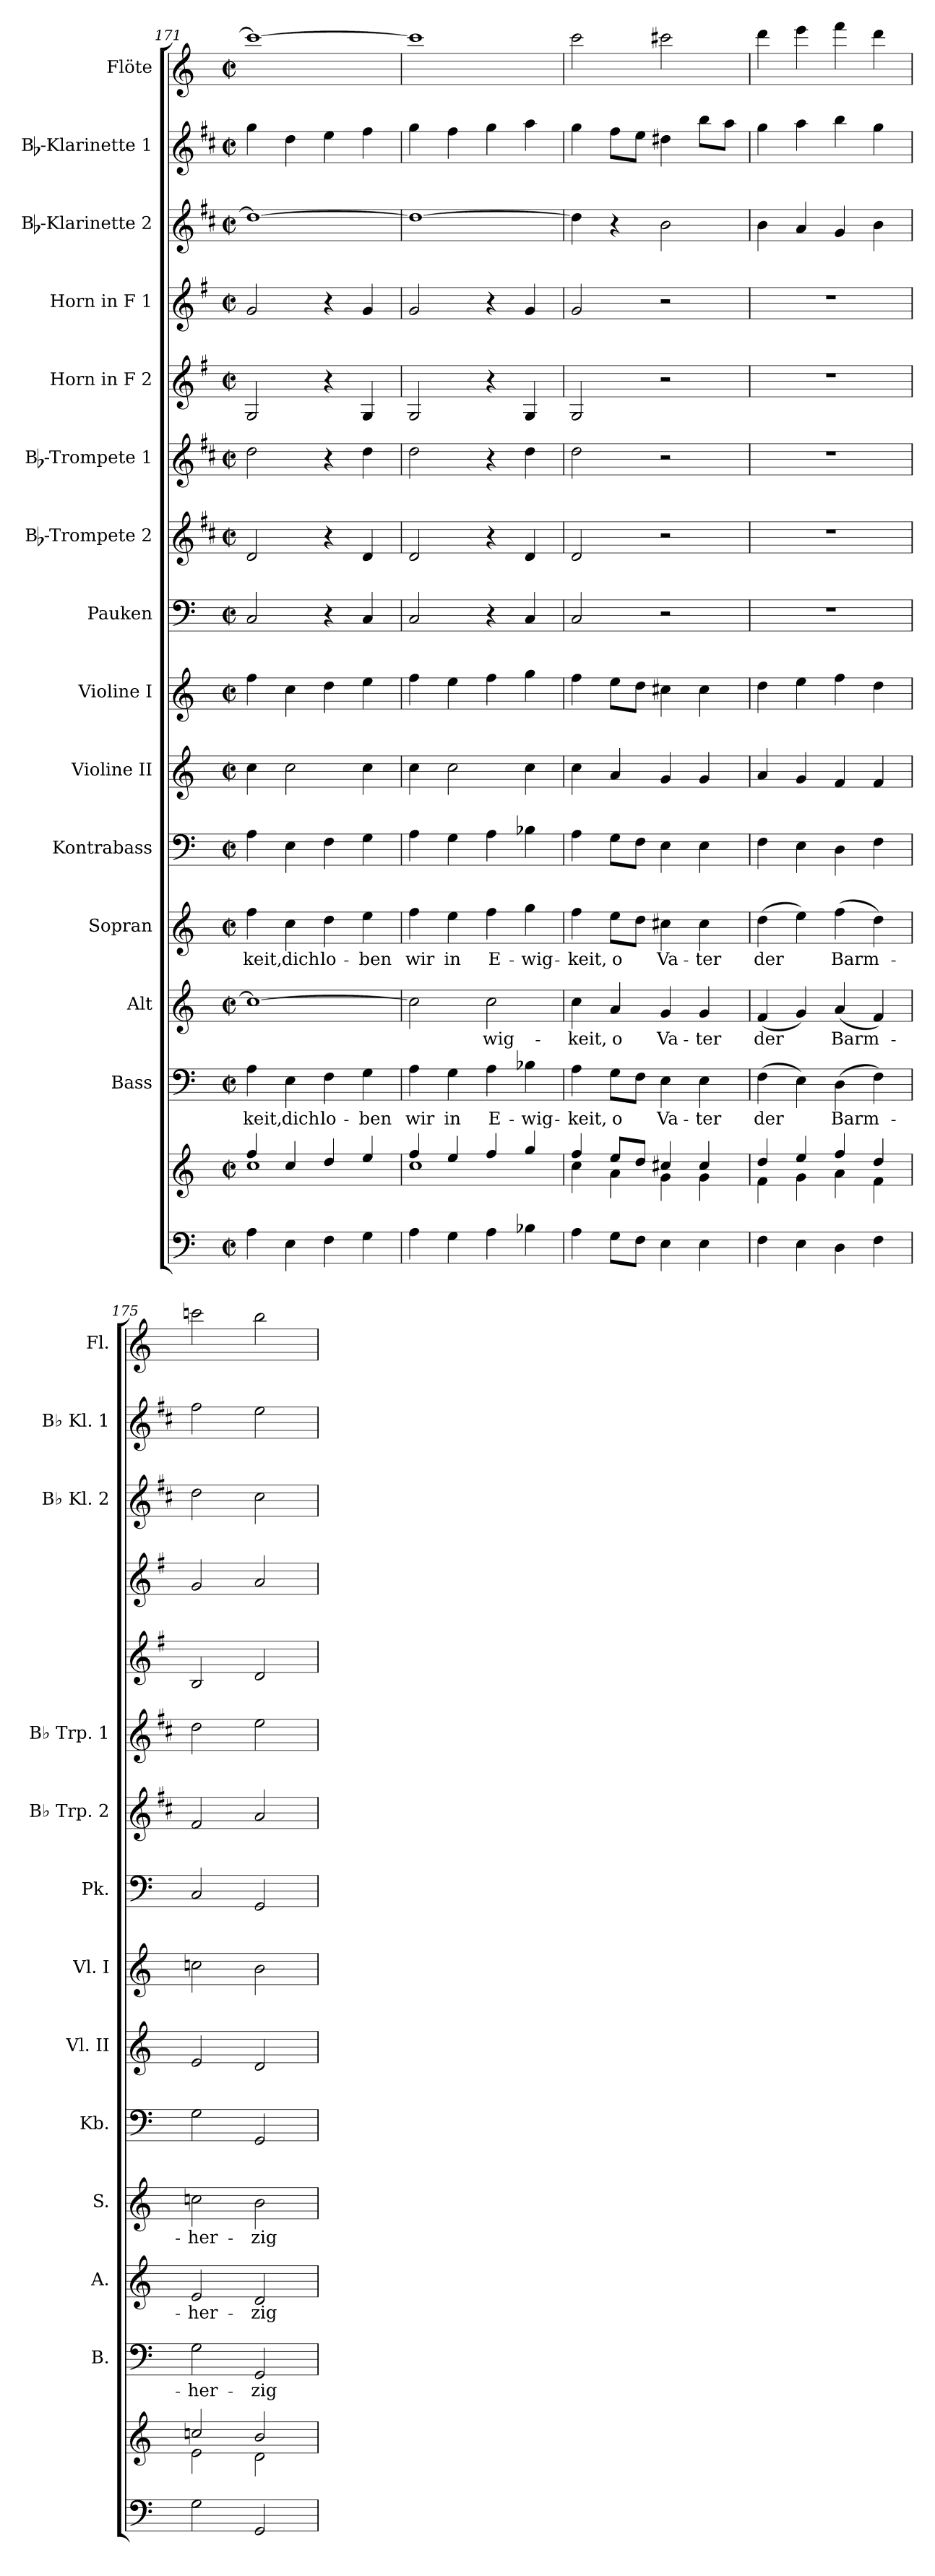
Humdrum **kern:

**kern	**kern	**kern	**text	**kern	**text	**kern	**text	**kern	**kern	**kern	**kern	**kern	**kern	**kern	**kern	**kern	**kern	**kern
*part15	*part15	*part14	*part14	*part13	*part13	*part12	*part12	*part11	*part10	*part9	*part8	*part7	*part6	*part5	*part4	*part3	*part2	*part1
*staff16	*staff15	*staff14	*staff14	*staff13	*staff13	*staff12	*staff12	*staff11	*staff10	*staff9	*staff8	*staff7	*staff6	*staff5	*staff4	*staff3	*staff2	*staff1
*	*	*I"Bass	*	*I"Alt	*	*I"Sopran	*	*I"Kontrabass	*I"Violine II	*I"Violine I	*I"Pauken	*I"Bb-Trompete 2	*I"Bb-Trompete 1	*I"Horn in F 2	*I"Horn in F 1	*I"Bb-Klarinette 2	*I"Bb-Klarinette 1	*I"Flöte
*	*	*I'B.	*	*I'A.	*	*I'S.	*	*I'Kb.	*I'Vl. II	*I'Vl. I	*I'Pk.	*I'Bb Trp. 2	*I'Bb Trp. 1	*	*	*I'Bb Kl. 2	*I'Bb Kl. 1	*I'Fl.
*clefF4	*clefG2	*clefF4	*	*clefG2	*	*clefG2	*	*clefF4	*clefG2	*clefG2	*clefF4	*clefG2	*clefG2	*clefG2	*clefG2	*clefG2	*clefG2	*clefG2
*	*	*	*	*	*	*	*	*ITrd7c12	*	*	*	*ITrd1c2	*ITrd1c2	*ITrd4c7	*ITrd4c7	*ITrd1c2	*ITrd1c2	*
*k[]	*k[]	*k[]	*	*k[]	*	*k[]	*	*k[]	*k[]	*k[]	*k[]	*k[]	*k[]	*k[]	*k[]	*k[]	*k[]	*k[]
*C:	*C:	*C:	*	*C:	*	*C:	*	*C:	*C:	*C:	*C:	*C:	*C:	*C:	*C:	*C:	*C:	*C:
*M2/2	*M2/2	*M2/2	*	*M2/2	*	*M2/2	*	*M2/2	*M2/2	*M2/2	*M2/2	*M2/2	*M2/2	*M2/2	*M2/2	*M2/2	*M2/2	*M2/2
*met(c|)	*met(c|)	*met(c|)	*	*met(c|)	*	*met(c|)	*	*met(c|)	*met(c|)	*met(c|)	*met(c|)	*met(c|)	*met(c|)	*met(c|)	*met(c|)	*met(c|)	*met(c|)	*met(c|)
=171	=171	=171	=171	=171	=171	=171	=171	=171	=171	=171	=171	=171	=171	=171	=171	=171	=171	=171
*	*^	*	*	*	*	*	*	*	*	*	*	*	*	*	*	*	*	*
!	!	!	!	!LO:LY:b	!	!	!	!LO:LY:b	!	!	!	!	!	!	!	!	!	!	!
4A\	4ff/	1cc	4A\	-keit,	1cc_	.	4ff\	-keit,	4AA\	4cc\	4ff\	2C/	2c/	2cc\	2C/	2c/	1cc_	4ff\	1ccc_
!	!	!	!	!LO:LY:b	!	!	!	!LO:LY:b	!	!	!	!	!	!	!	!	!	!	!
4E\	4cc/	.	4E\	dich	.	.	4cc\	dich	4EE\	2cc\	4cc\	.	.	.	.	.	.	4cc\	.
!	!	!	!	!LO:LY:b	!	!	!	!LO:LY:b	!	!	!	!	!	!	!	!	!	!	!
4F\	4dd/	.	4F\	lo-	.	.	4dd\	lo-	4FF\	.	4dd\	4r	4r	4r	4r	4r	.	4dd\	.
!	!	!	!	!LO:LY:b	!	!	!	!LO:LY:b	!	!	!	!	!	!	!	!	!	!	!
4G\	4ee/	.	4G\	-ben	.	.	4ee\	-ben	4GG\	4cc\	4ee\	4C/	4c/	4cc\	4C/	4c/	.	4ee\	.
=172	=172	=172	=172	=172	=172	=172	=172	=172	=172	=172	=172	=172	=172	=172	=172	=172	=172	=172	=172
!	!	!	!	!LO:LY:b	!	!	!	!LO:LY:b	!	!	!	!	!	!	!	!	!	!	!
4A\	4ff/	1cc	4A\	wir	2cc\]	.	4ff\	wir	4AA\	4cc\	4ff\	2C/	2c/	2cc\	2C/	2c/	1cc_	4ff\	1ccc]
!	!	!	!	!LO:LY:b	!	!	!	!LO:LY:b	!	!	!	!	!	!	!	!	!	!	!
4G\	4ee/	.	4G\	in	.	.	4ee\	in	4GG\	2cc\	4ee\	.	.	.	.	.	.	4ee\	.
!	!	!	!	!LO:LY:b	!	!LO:LY:b	!	!LO:LY:b	!	!	!	!	!	!	!	!	!	!	!
4A\	4ff/	.	4A\	E-	2cc\	-wig-	4ff\	E-	4AA\	.	4ff\	4r	4r	4r	4r	4r	.	4ff\	.
!	!	!	!	!LO:LY:b	!	!	!	!LO:LY:b	!	!	!	!	!	!	!	!	!	!	!
4B-X\	4gg/	.	4B-X\	-wig-	.	.	4gg\	-wig-	4BB-X\	4cc\	4gg\	4C/	4c/	4cc\	4C/	4c/	.	4gg\	.
=173	=173	=173	=173	=173	=173	=173	=173	=173	=173	=173	=173	=173	=173	=173	=173	=173	=173	=173	=173
!	!	!	!	!LO:LY:b	!	!LO:LY:b	!	!LO:LY:b	!	!	!	!	!	!	!	!	!	!	!
4A\	4ff/	4cc\	4A\	-keit,	4cc\	-keit,	4ff\	-keit,	4AA\	4cc\	4ff\	2C/	2c/	2cc\	2C/	2c/	4cc\]	4ff\	2ccc\
!	!	!	!	!LO:LY:b	!	!LO:LY:b	!	!LO:LY:b	!	!	!	!	!	!	!	!	!	!	!
8G\L	8ee/L	4a\	8G\L	o	4a/	o	8ee\L	o	8GG\L	4a/	8ee\L	.	.	.	.	.	4r	8ee\L	.
8F\J	8dd/J	.	8F\J	.	.	.	8dd\J	.	8FF\J	.	8dd\J	.	.	.	.	.	.	8dd\J	.
!	!	!	!	!LO:LY:b	!	!LO:LY:b	!	!LO:LY:b	!	!	!	!	!	!	!	!	!	!	!
4E\	4cc#X/	4g\	4E\	Va-	4g/	Va-	4cc#X\	Va-	4EE\	4g/	4cc#X\	2r	2r	2r	2r	2r	2a\	4cc#X\	2ccc#X\
!	!	!	!	!LO:LY:b	!	!LO:LY:b	!	!LO:LY:b	!	!	!	!	!	!	!	!	!	!	!
4E\	4cc#/	4g\	4E\	-ter	4g/	-ter	4cc#\	-ter	4EE\	4g/	4cc#\	.	.	.	.	.	.	8aa\L	.
.	.	.	.	.	.	.	.	.	.	.	.	.	.	.	.	.	.	8gg\J	.
!!LO:PB:g=z
=174	=174	=174	=174	=174	=174	=174	=174	=174	=174	=174	=174	=174	=174	=174	=174	=174	=174	=174	=174
!	!	!	!	!LO:LY:b	!	!LO:LY:b	!	!LO:LY:b	!	!	!	!	!	!	!	!	!	!	!
4F\	4dd/	4f\	(>4F\	der	(<4f/	der	(>4dd\	der	4FF\	4a/	4dd\	1r	1r	1r	1r	1r	4a\	4ff\	4ddd\
4E\	4ee/	4g\	4E\)	.	4g/)	.	4ee\)	.	4EE\	4g/	4ee\	.	.	.	.	.	4g/	4gg\	4eee\
!	!	!	!	!LO:LY:b	!	!LO:LY:b	!	!LO:LY:b	!	!	!	!	!	!	!	!	!	!	!
4D\	4ff/	4a\	(>4D\	Barm-	(<4a/	Barm-	(>4ff\	Barm-	4DD\	4f/	4ff\	.	.	.	.	.	4f/	4aa\	4fff\
4F\	4dd/	4f\	4F\)	.	4f/)	.	4dd\)	.	4FF\	4f/	4dd\	.	.	.	.	.	4a\	4ff\	4ddd\
=175	=175	=175	=175	=175	=175	=175	=175	=175	=175	=175	=175	=175	=175	=175	=175	=175	=175	=175	=175
!	!	!	!	!LO:LY:b	!	!LO:LY:b	!	!LO:LY:b	!	!	!	!	!	!	!	!	!	!	!
2G\	2ccn/	2e\	2G\	-her-	2e/	-her-	2ccn\	-her-	2GG\	2e/	2ccn\	2C/	2e/	2cc\	2E/	2c/	2cc\	2ee\	2cccn\
!	!	!	!	!LO:LY:b	!	!LO:LY:b	!	!LO:LY:b	!	!	!	!	!	!	!	!	!	!	!
2GG/	2b/	2d\	2GG/	-zig-	2d/	-zig-	2b\	-zig-	2GGG/	2d/	2b\	2GG/	2g/	2dd\	2G/	2d/	2b\	2dd\	2bb\
*	*v	*v	*	*	*	*	*	*	*	*	*	*	*	*	*	*	*	*	*
=	=	=	=	=	=	=	=	=	=	=	=	=	=	=	=	=	=	=
*-	*-	*-	*-	*-	*-	*-	*-	*-	*-	*-	*-	*-	*-	*-	*-	*-	*-	*-
